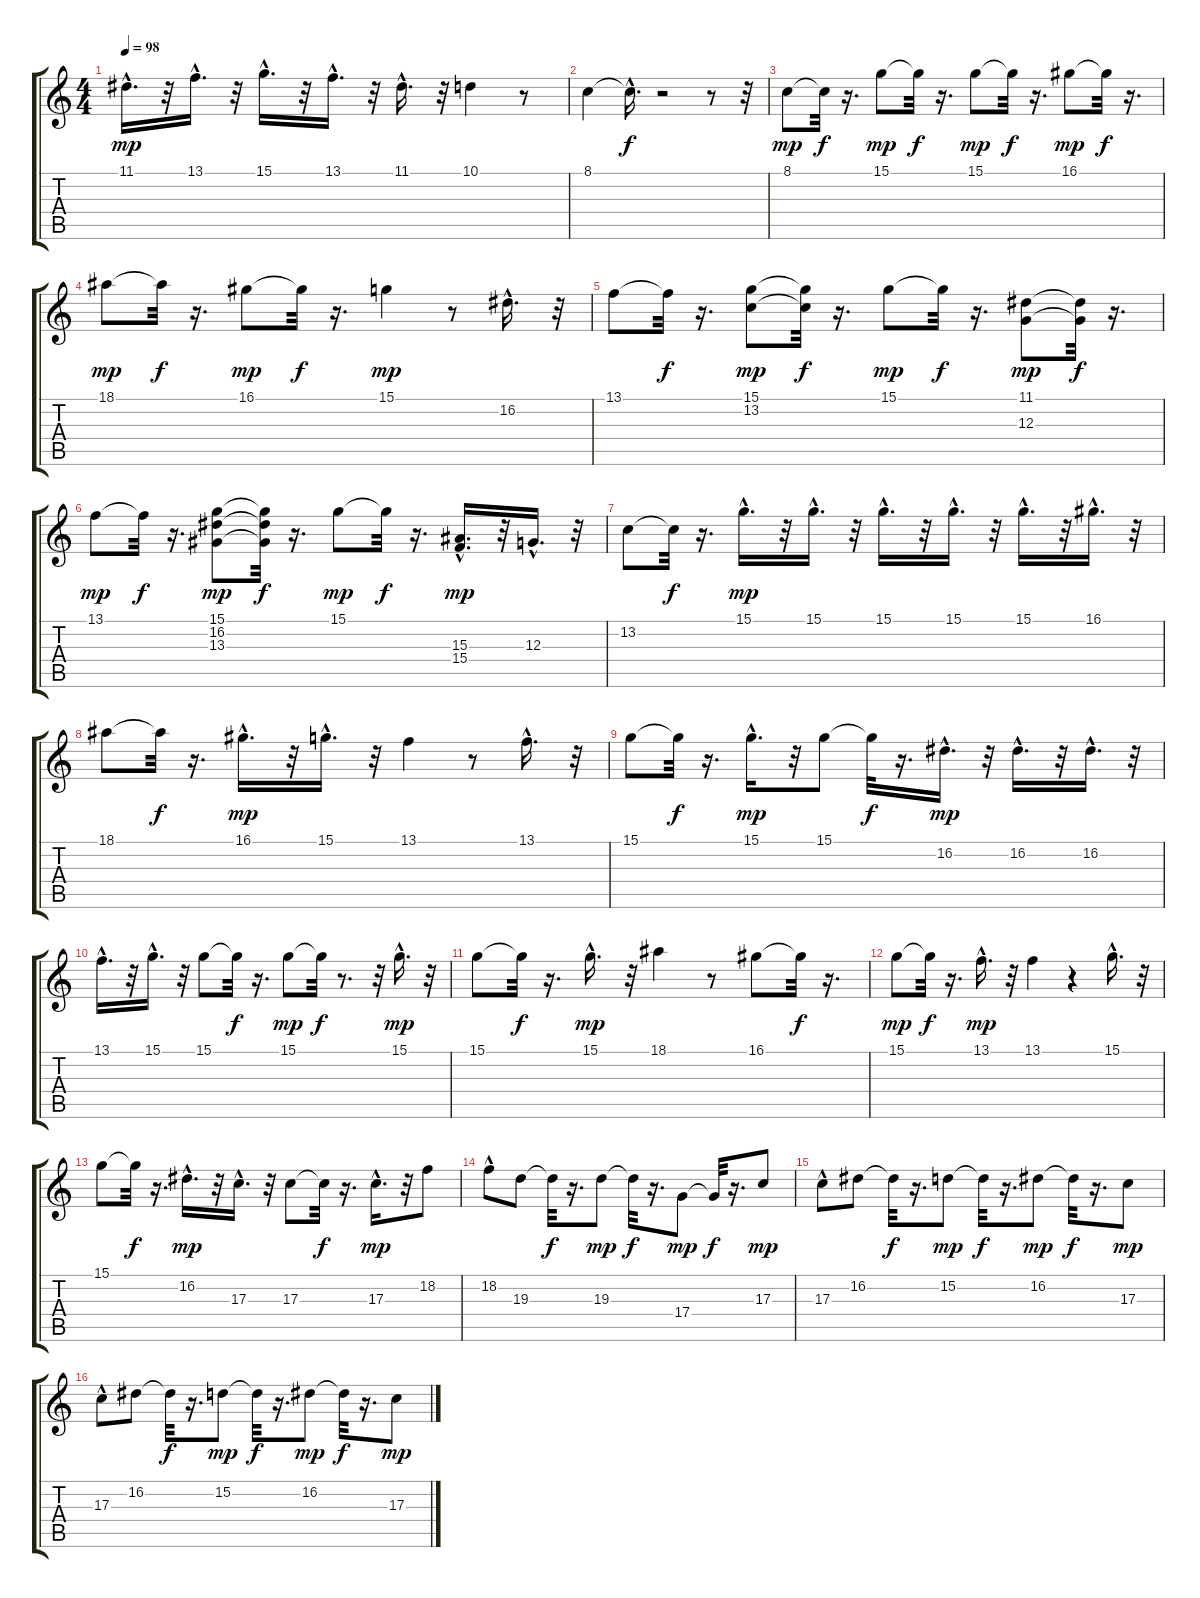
\track "" {instrument acousticgrandpiano}
\staff {score tabs}
\tuning (E4 B3 G3 D3 A2 E2) {hide}
\ts (4 4)
\tempo 98
\clef g2
\ks c
11.1{hac}.16{d dy mp} r.32 13.1{hac}.16{d} r.32 15.1{hac}.16{d} r.32 13.1{hac}.16{d} r.32 11.1{hac}.16{d} r.32 10.1.4 r.8 |
8.1.4 8.1{hac t}.16{d dy f} r.2 r.8 r.32 |
8.1.8{dy mp} 8.1{t}.32{dy f} r.16{d} 15.1.8{dy mp} 15.1{t}.32{dy f} r.16{d} 15.1.8{dy mp} 15.1{t}.32{dy f} r.16{d} 16.1.8{dy mp} 16.1{t}.32{dy f} r.16{d} |
18.1.8{dy mp} 18.1{t}.32{dy f} r.16{d} 16.1.8{dy mp} 16.1{t}.32{dy f} r.16{d} 15.1.4{dy mp} r.8 16.2{hac}.16{d} r.32 |
13.1.8 13.1{t}.32{dy f} r.16{d} (15.1 13.2).8{dy mp} (15.1{t} 13.2{t}).32{dy f} r.16{d} 15.1.8{dy mp} 15.1{t}.32{dy f} r.16{d} (11.1 12.3).8{dy mp} (11.1{t} 12.3{t}).32{dy f} r.16{d} |
13.1.8{dy mp} 13.1{t}.32{dy f} r.16{d} (15.1 16.2 13.3).8{dy mp} (15.1{t} 16.2{t} 13.3{t}).32{dy f} r.16{d} 15.1.8{dy mp} 15.1{t}.32{dy f} r.16{d} (15.3{hac} 15.4{hac}).16{d dy mp} r.32 12.3{hac}.16{d} r.32 |
13.2.8 13.2{t}.32{dy f} r.16{d} 15.1{hac}.16{d dy mp} r.32 15.1{hac}.16{d} r.32 15.1{hac}.16{d} r.32 15.1{hac}.16{d} r.32 15.1{hac}.16{d} r.32 16.1{hac}.16{d} r.32 |
18.1.8 18.1{t}.32{dy f} r.16{d} 16.1{hac}.16{d dy mp} r.32 15.1{hac}.16{d} r.32 13.1.4 r.8 13.1{hac}.16{d} r.32 |
15.1.8 15.1{t}.32{dy f} r.16{d} 15.1{hac}.16{d dy mp} r.32 15.1.8 15.1{t}.32{dy f} r.16{d} 16.2{hac}.16{d dy mp} r.32 16.2{hac}.16{d} r.32 16.2{hac}.16{d} r.32 |
13.1{hac}.16{d} r.32 15.1{hac}.16{d} r.32 15.1.8 15.1{t}.32{dy f} r.16{d} 15.1.8{dy mp} 15.1{t}.32{dy f} r.8{d} r.32 15.1{hac}.16{d dy mp} r.32 |
15.1.8 15.1{t}.32{dy f} r.16{d} 15.1{hac}.16{d dy mp} r.32 18.1.4 r.8 16.1.8 16.1{t}.32{dy f} r.16{d} |
15.1.8{dy mp} 15.1{t}.32{dy f} r.16{d} 13.1{hac}.16{d dy mp} r.32 13.1.4 r.4 15.1{hac}.16{d} r.32 |
15.1.8 15.1{t}.32{dy f} r.16{d} 16.2{hac}.16{d dy mp} r.32 17.3{hac}.16{d} r.32 17.3.8 17.3{t}.32{dy f} r.16{d} 17.3{hac}.16{d dy mp} r.32 18.2.8 |
18.2{hac}.8 19.3.8 19.3{t}.32{dy f} r.16{d} 19.3.8{dy mp} 19.3{t}.32{dy f} r.16{d} 17.4.8{dy mp} 17.4{t}.32{dy f} r.16{d} 17.3.8{dy mp} |
17.3{hac}.8 16.2.8 16.2{t}.32{dy f} r.16{d} 15.2.8{dy mp} 15.2{t}.32{dy f} r.16{d} 16.2.8{dy mp} 16.2{t}.32{dy f} r.16{d} 17.3.8{dy mp} |
17.3{hac}.8 16.2.8 16.2{t}.32{dy f} r.16{d} 15.2.8{dy mp} 15.2{t}.32{dy f} r.16{d} 16.2.8{dy mp} 16.2{t}.32{dy f} r.16{d} 17.3.8{dy mp}
